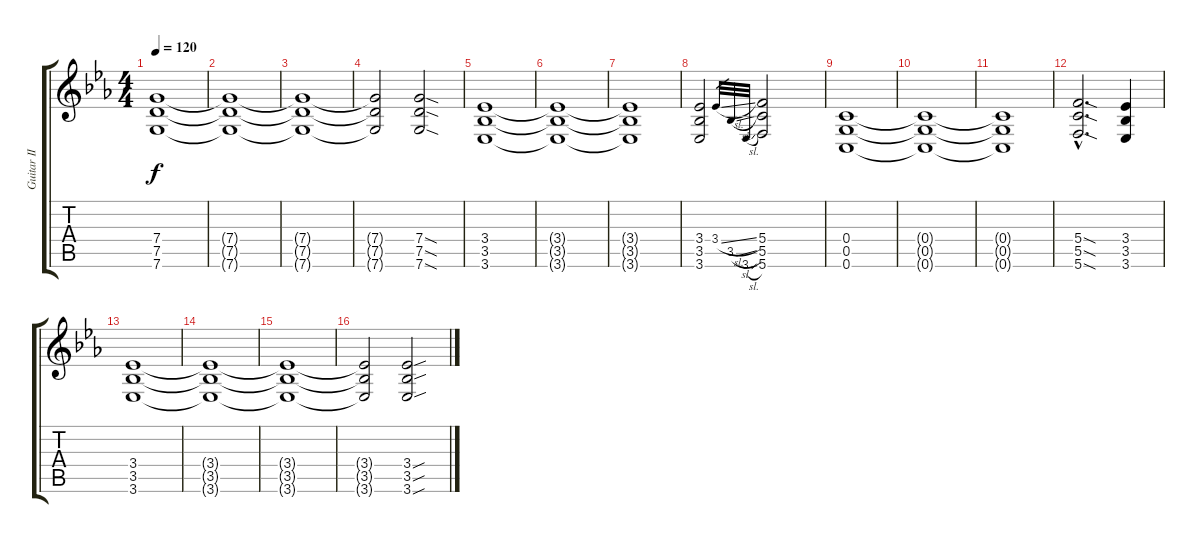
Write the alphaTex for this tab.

\track ("Guitar II" "Guitar II") {instrument distortionguitar}
\staff {score tabs}
\tuning (D4 A3 F3 C3 G2 C2) {hide}
\ts (4 4)
\tempo 120
\clef g2
\ks eb
(7.4 7.5 7.6).1{dy f instrument distortionguitar} |
(7.4{t} 7.5{t} 7.6{t}).1 |
(7.4{t} 7.5{t} 7.6{t}).1 |
(7.4{t} 7.5{t} 7.6{t}).2 (7.4{sod} 7.5{sod} 7.6{sod}).2 |
(3.4 3.5 3.6).1 |
(3.4{t} 3.5{t} 3.6{t}).1 |
(3.4{t} 3.5{t} 3.6{t}).1 |
(3.4 3.5 3.6).2 3.4{sl}.32{gr} 3.5{sl}.32{gr} 3.6{sl}.32{gr} (5.4 5.5 5.6).2 |
(0.4 0.5 0.6).1 |
(0.4{t} 0.5{t} 0.6{t}).1 |
(0.4{t} 0.5{t} 0.6{t}).1 |
(5.4{sod hac} 5.5{sod hac} 5.6{sod hac}).2{d} (3.4 3.5 3.6).4 |
(3.4 3.5 3.6).1 |
(3.4{t} 3.5{t} 3.6{t}).1 |
(3.4{t} 3.5{t} 3.6{t}).1 |
(3.4{t} 3.5{t} 3.6{t}).2 (3.4{sou} 3.5{sou} 3.6{sou}).2
